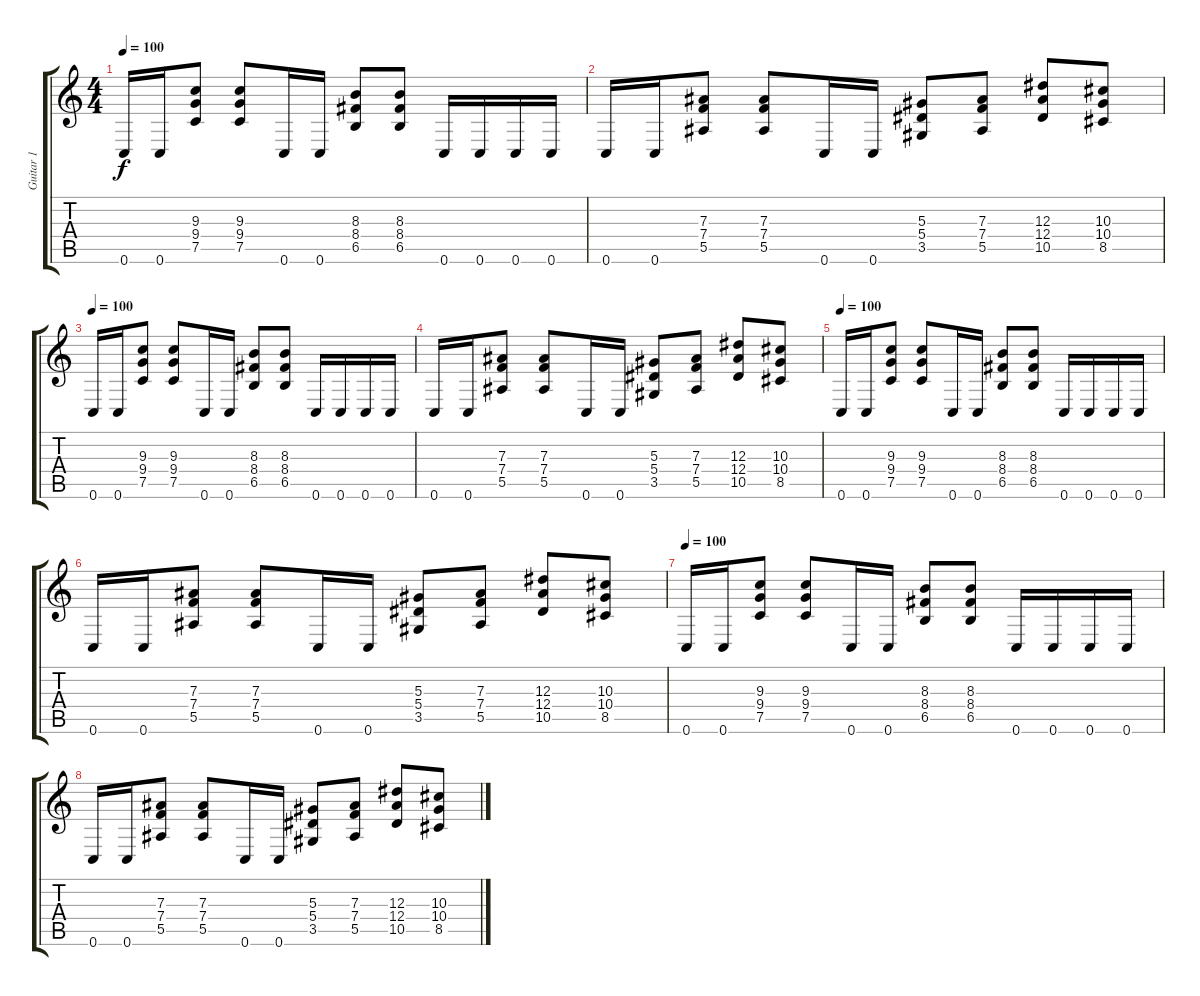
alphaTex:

\track ("Guitar 1" "Guitar 1") {instrument overdrivenguitar}
\staff {score tabs}
\tuning (C4 G3 Eb3 Bb2 F2 C2) {hide}
\ts (4 4)
\tempo 100
\clef g2
\ks c
0.6.16{dy f} 0.6.16 (9.3 9.4 7.5).8 (9.3 9.4 7.5).8 0.6.16 0.6.16 (8.3 8.4 6.5).8 (8.3 8.4 6.5).8 0.6.16 0.6.16 0.6.16 0.6.16 |
0.6.16 0.6.16 (7.3 7.4 5.5).8 (7.3 7.4 5.5).8 0.6.16 0.6.16 (5.3 5.4 3.5).8 (7.3 7.4 5.5).8 (12.3 12.4 10.5).8 (10.3 10.4 8.5).8 |
\tempo 100
0.6.16 0.6.16 (9.3 9.4 7.5).8 (9.3 9.4 7.5).8 0.6.16 0.6.16 (8.3 8.4 6.5).8 (8.3 8.4 6.5).8 0.6.16 0.6.16 0.6.16 0.6.16 |
0.6.16 0.6.16 (7.3 7.4 5.5).8 (7.3 7.4 5.5).8 0.6.16 0.6.16 (5.3 5.4 3.5).8 (7.3 7.4 5.5).8 (12.3 12.4 10.5).8 (10.3 10.4 8.5).8 |
\tempo 100
0.6.16 0.6.16 (9.3 9.4 7.5).8 (9.3 9.4 7.5).8 0.6.16 0.6.16 (8.3 8.4 6.5).8 (8.3 8.4 6.5).8 0.6.16 0.6.16 0.6.16 0.6.16 |
0.6.16 0.6.16 (7.3 7.4 5.5).8 (7.3 7.4 5.5).8 0.6.16 0.6.16 (5.3 5.4 3.5).8 (7.3 7.4 5.5).8 (12.3 12.4 10.5).8 (10.3 10.4 8.5).8 |
\tempo 100
0.6.16 0.6.16 (9.3 9.4 7.5).8 (9.3 9.4 7.5).8 0.6.16 0.6.16 (8.3 8.4 6.5).8 (8.3 8.4 6.5).8 0.6.16 0.6.16 0.6.16 0.6.16 |
0.6.16 0.6.16 (7.3 7.4 5.5).8 (7.3 7.4 5.5).8 0.6.16 0.6.16 (5.3 5.4 3.5).8 (7.3 7.4 5.5).8 (12.3 12.4 10.5).8 (10.3 10.4 8.5).8
